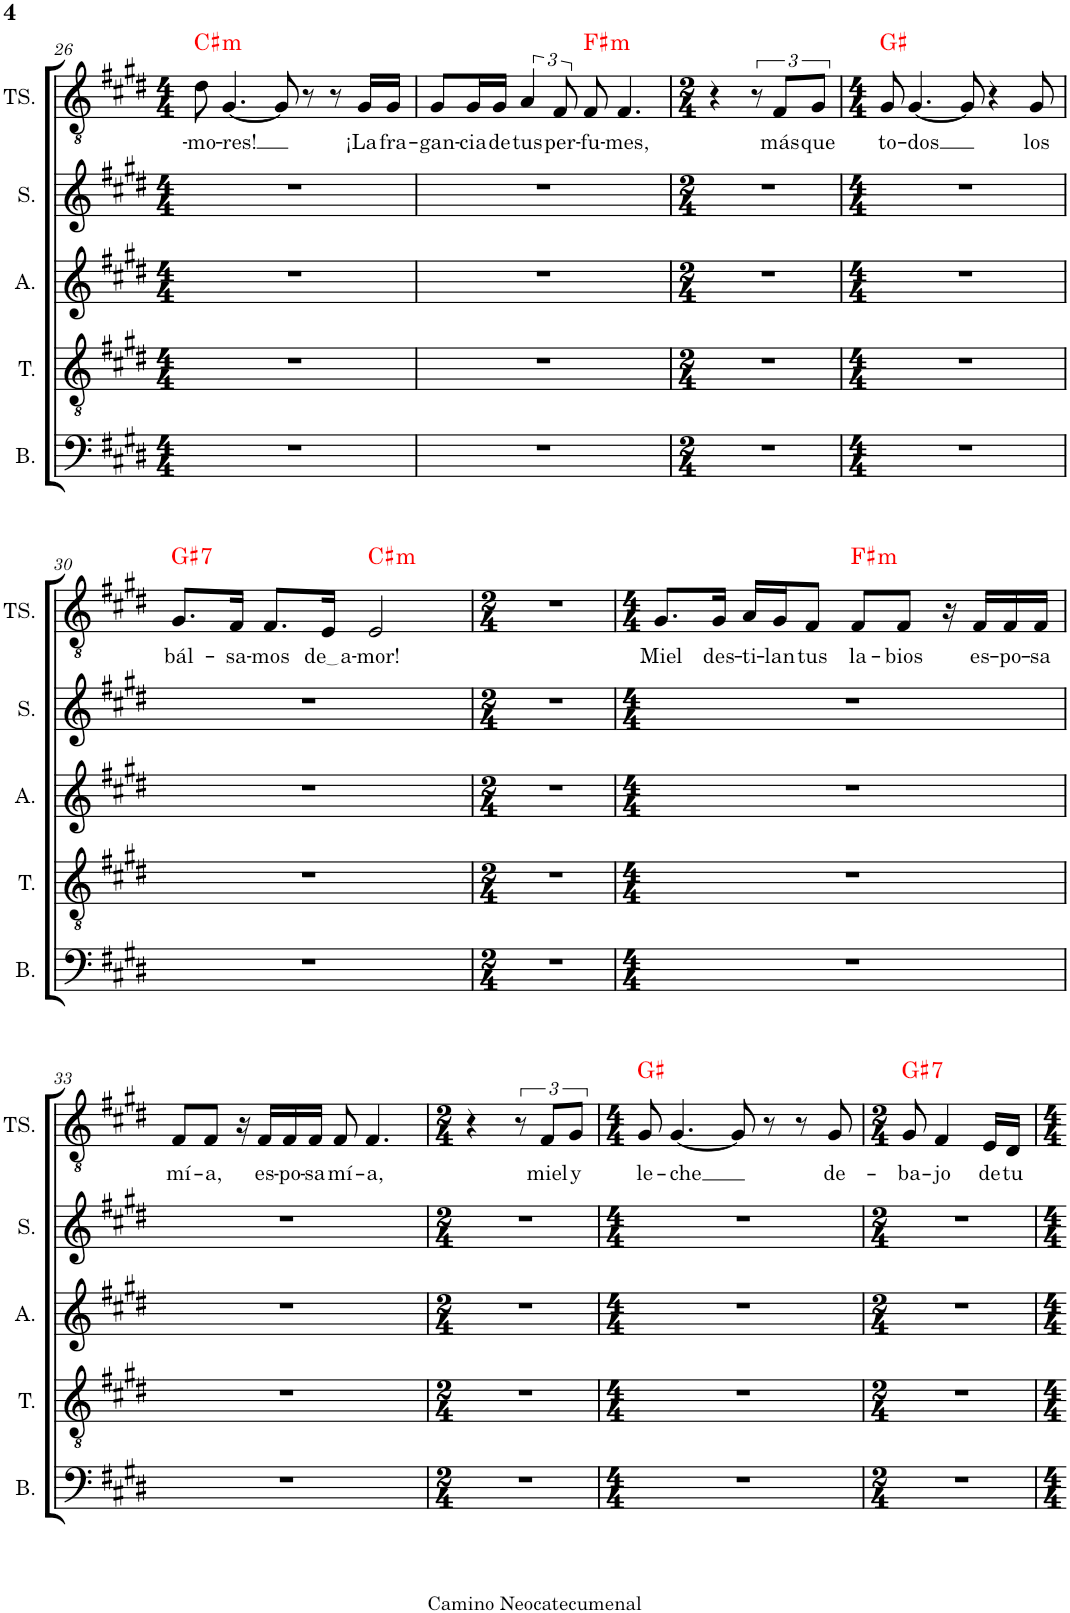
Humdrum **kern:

**kern	**kern	**kern	**kern	**kern	**kern	**text	**harte	**kern	**text	**harte
*part7	*part6	*part5	*part4	*part3	*part2	*part2	*part2	*part1	*part1	*part1
*staff7	*staff6	*staff5	*staff4	*staff3	*staff2	*staff2	*	*staff1	*staff1	*
*I"Guitarra clásica	*I"Bajo	*I"Tenor	*I"Alto	*I"Soprano	*I"Tenor	*	*	*I"Tenor Solista	*	*
*I'Guit.	*I'B.	*I'T.	*I'A.	*I'S.	*I'T.	*	*	*I'TS.	*	*
!!LO:PB:g=z
*clefGv2	*clefF4	*clefGv2	*clefG2	*clefG2	*clefGv2	*	*	*clefGv2	*	*
*k[f#c#g#d#]	*k[f#c#g#d#]	*k[f#c#g#d#]	*k[f#c#g#d#]	*k[f#c#g#d#]	*k[f#c#g#d#]	*	*	*k[f#c#g#d#]	*	*
*M4/4	*M4/4	*M4/4	*M4/4	*M4/4	*M4/4	*	*	*M4/4	*	*
=26	=26	=26	=26	=26	=26	=26	=26	=26	=26	=26
!	!	!	!	!	!	!	!LO:H:kt=m	!	!LO:LY:b	!LO:H:kt=m
8C#/ 8G#/ 8c#/ 8e/ 8g#/L	1r	1r	1r	1r	8d#	-mo-	C#:min	8d#\	-mo-	C#:min
!	!	!	!	!	!	!	!	!	!LO:LY:b	!
8C#/ 8G#/ 8c#/ 8e/ 8g#/J	.	.	.	.	[4.G#	-res!	.	[4.G#/	-res!	.
16C#/ 16G#/ 16c#/ 16e/ 16g#/LL	.	.	.	.	.	.	.	.	.	.
16C#/ 16G#/ 16c#/ 16e/ 16g#/J	.	.	.	.	.	.	.	.	.	.
16C#/ 16G#/ 16c#/ 16e/ 16g#/L	.	.	.	.	.	.	.	.	.	.
16C#/ 16G#/ 16c#/ 16e/ 16g#/JJ	.	.	.	.	.	.	.	.	.	.
8C#/ 8G#/ 8c#/ 8e/ 8g#/L	.	.	.	.	8G#]	.	.	8G#/]	.	.
8C#/ 8G#/ 8c#/ 8e/ 8g#/J	.	.	.	.	8r	.	.	8r	.	.
16C#/ 16G#/ 16c#/ 16e/ 16g#/LL	.	.	.	.	8r	.	.	8r	.	.
16C#/ 16G#/ 16c#/ 16e/ 16g#/J	.	.	.	.	.	.	.	.	.	.
!	!	!	!	!	!	!	!	!	!LO:LY:b	!
16C#/ 16G#/ 16c#/ 16e/ 16g#/L	.	.	.	.	16G#/LL	¡La	.	16G#/LL	¡La	.
!	!	!	!	!	!	!	!	!	!LO:LY:b	!
16C#/ 16G#/ 16c#/ 16e/ 16g#/JJ	.	.	.	.	16G#/JJ	fra-	.	16G#/JJ	fra-	.
=27	=27	=27	=27	=27	=27	=27	=27	=27	=27	=27
!	!	!	!	!	!	!	!	!	!LO:LY:b	!
8C#/ 8G#/ 8c#/ 8e/ 8g#/L	1r	1r	1r	1r	8G#/L	-gan-	.	8G#/L	-gan-	.
!	!	!	!	!	!	!	!	!	!LO:LY:b	!
8C#/ 8G#/ 8c#/ 8e/ 8g#/J	.	.	.	.	16G#/L	-cia	.	16G#/L	-cia	.
!	!	!	!	!	!	!	!	!	!LO:LY:b	!
.	.	.	.	.	16G#/JJ	de	.	16G#/JJ	de	.
*	*	*	*	*	*Xbrackettup	*	*	*	*	*
!	!	!	!	!	!	!	!	!	!LO:LY:b	!
16C#/ 16G#/ 16c#/ 16e/ 16g#/LL	.	.	.	.	6A	tus	.	6A/	tus	.
16C#/ 16G#/ 16c#/ 16e/ 16g#/J	.	.	.	.	.	.	.	.	.	.
16C#/ 16G#/ 16c#/ 16e/ 16g#/L	.	.	.	.	.	.	.	.	.	.
!	!	!	!	!	!	!	!	!	!LO:LY:b	!
.	.	.	.	.	12F#	per-	.	12F#/	per-	.
16C#/ 16G#/ 16c#/ 16e/ 16g#/JJ	.	.	.	.	.	.	.	.	.	.
!	!	!	!	!	!	!	!LO:H:kt=m	!	!LO:LY:b	!LO:H:kt=m
8F#\ 8c#\ 8f#\ 8a\L	.	.	.	.	8F#	-fu-	F#:min	8F#/	-fu-	F#:min
!	!	!	!	!	!	!	!	!	!LO:LY:b	!
8F#\ 8c#\ 8f#\ 8a\J	.	.	.	.	4.F#	-mes,	.	4.F#/	-mes,	.
16F#\ 16c#\ 16f#\ 16a\LL	.	.	.	.	.	.	.	.	.	.
16F#\ 16c#\ 16f#\ 16a\J	.	.	.	.	.	.	.	.	.	.
16F#\ 16c#\ 16f#\ 16a\L	.	.	.	.	.	.	.	.	.	.
16F#\ 16c#\ 16f#\ 16a\JJ	.	.	.	.	.	.	.	.	.	.
=28	=28	=28	=28	=28	=28	=28	=28	=28	=28	=28
*M2/4	*M2/4	*M2/4	*M2/4	*M2/4	*M2/4	*	*	*M2/4	*	*
8F#\ 8c#\ 8f#\ 8a\L	2r	2r	2r	2r	4r	.	.	4r	.	.
8F#\ 8c#\ 8f#\ 8a\J	.	.	.	.	.	.	.	.	.	.
16F#\ 16c#\ 16f#\ 16a\LL	.	.	.	.	12r	.	.	12r	.	.
16F#\ 16c#\ 16f#\ 16a\J	.	.	.	.	.	.	.	.	.	.
!	!	!	!	!	!	!	!	!	!LO:LY:b	!
.	.	.	.	.	12F#/L	más	.	12F#/L	más	.
16F#\ 16c#\ 16f#\ 16a\L	.	.	.	.	.	.	.	.	.	.
!	!	!	!	!	!	!	!	!	!LO:LY:b	!
.	.	.	.	.	12G#/J	que	.	12G#/J	que	.
16F#\ 16c#\ 16f#\ 16a\JJ	.	.	.	.	.	.	.	.	.	.
=29	=29	=29	=29	=29	=29	=29	=29	=29	=29	=29
*M4/4	*M4/4	*M4/4	*M4/4	*M4/4	*M4/4	*	*	*M4/4	*	*
!	!	!	!	!	!	!	!	!	!LO:LY:b	!
8GG#/ 8D#/ 8G#/ 8B#X/ 8d#/ 8g#/L	1r	1r	1r	1r	8G#	to-	G#:maj	8G#/	to-	G#:maj
!	!	!	!	!	!	!	!	!	!LO:LY:b	!
8GG#/ 8D#/ 8G#/ 8B#/ 8d#/ 8g#/J	.	.	.	.	[4.G#	-dos	.	[4.G#/	-dos	.
16GG#/ 16D#/ 16G#/ 16B#/ 16d#/ 16g#/LL	.	.	.	.	.	.	.	.	.	.
16GG#/ 16D#/ 16G#/ 16B#/ 16d#/ 16g#/J	.	.	.	.	.	.	.	.	.	.
16GG#/ 16D#/ 16G#/ 16B#/ 16d#/ 16g#/L	.	.	.	.	.	.	.	.	.	.
16GG#/ 16D#/ 16G#/ 16B#/ 16d#/ 16g#/JJ	.	.	.	.	.	.	.	.	.	.
8GG#/ 8D#/ 8G#/ 8B#/ 8d#/ 8g#/L	.	.	.	.	8G#]	.	.	8G#/]	.	.
8GG#/ 8D#/ 8G#/ 8B#/ 8d#/ 8g#/J	.	.	.	.	4r	.	.	4r	.	.
16GG#/ 16D#/ 16G#/ 16B#/ 16d#/ 16g#/LL	.	.	.	.	.	.	.	.	.	.
16GG#/ 16D#/ 16G#/ 16B#/ 16d#/ 16g#/J	.	.	.	.	.	.	.	.	.	.
!	!	!	!	!	!	!	!	!	!LO:LY:b	!
16GG#/ 16D#/ 16G#/ 16B#/ 16d#/ 16g#/L	.	.	.	.	8G#	los	.	8G#/	los	.
16GG#/ 16D#/ 16G#/ 16B#/ 16d#/ 16g#/JJ	.	.	.	.	.	.	.	.	.	.
!!LO:LB:g=z
=30	=30	=30	=30	=30	=30	=30	=30	=30	=30	=30
!	!	!	!	!	!	!	!LO:H:kt=7	!	!LO:LY:b	!LO:H:kt=7
8GG#/ 8D#/ 8F#/ 8B#X/ 8f#/ 8g#/L	1r	1r	1r	1r	8.G#/L	bál-	G#:7	8.G#/L	bál-	G#:7
8GG#/ 8D#/ 8F#/ 8B#/ 8f#/ 8g#/J	.	.	.	.	.	.	.	.	.	.
!	!	!	!	!	!	!	!	!	!LO:LY:b	!
.	.	.	.	.	16F#/Jk	-sa-	.	16F#/Jk	-sa-	.
!	!	!	!	!	!	!	!	!	!LO:LY:b	!
16GG#/ 16D#/ 16F#/ 16B#/ 16f#/ 16g#/LL	.	.	.	.	8.F#/L	-mos	.	8.F#/L	-mos	.
16GG#/ 16D#/ 16F#/ 16B#/ 16f#/ 16g#/J	.	.	.	.	.	.	.	.	.	.
16GG#/ 16D#/ 16F#/ 16B#/ 16f#/ 16g#/L	.	.	.	.	.	.	.	.	.	.
!	!	!	!	!	!	!	!	!	!LO:LY:b	!
16GG#/ 16D#/ 16F#/ 16B#/ 16f#/ 16g#/JJ	.	.	.	.	16E/Jk	de a	.	16E/Jk	de a	.
!	!	!	!	!	!	!	!LO:H:kt=m	!	!LO:LY:b	!LO:H:kt=m
8C#/ 8G#/ 8c#/ 8e/ 8g#/L	.	.	.	.	2E	-mor!	C#:min	2E/	-mor!	C#:min
8C#/ 8G#/ 8c#/ 8e/ 8g#/J	.	.	.	.	.	.	.	.	.	.
16C#/ 16G#/ 16c#/ 16e/ 16g#/LL	.	.	.	.	.	.	.	.	.	.
16C#/ 16G#/ 16c#/ 16e/ 16g#/J	.	.	.	.	.	.	.	.	.	.
16C#/ 16G#/ 16c#/ 16e/ 16g#/L	.	.	.	.	.	.	.	.	.	.
16C#/ 16G#/ 16c#/ 16e/ 16g#/JJ	.	.	.	.	.	.	.	.	.	.
=31	=31	=31	=31	=31	=31	=31	=31	=31	=31	=31
*M2/4	*M2/4	*M2/4	*M2/4	*M2/4	*M2/4	*	*	*M2/4	*	*
8C#/ 8G#/ 8c#/ 8e/ 8g#/L	2r	2r	2r	2r	2r	.	.	2r	.	.
8C#/ 8G#/ 8c#/ 8e/ 8g#/J	.	.	.	.	.	.	.	.	.	.
16C#/ 16G#/ 16c#/ 16e/ 16g#/LL	.	.	.	.	.	.	.	.	.	.
16C#/ 16G#/ 16c#/ 16e/ 16g#/J	.	.	.	.	.	.	.	.	.	.
16C#/ 16G#/ 16c#/ 16e/ 16g#/L	.	.	.	.	.	.	.	.	.	.
16C#/ 16G#/ 16c#/ 16e/ 16g#/JJ	.	.	.	.	.	.	.	.	.	.
=32	=32	=32	=32	=32	=32	=32	=32	=32	=32	=32
*M4/4	*M4/4	*M4/4	*M4/4	*M4/4	*M4/4	*	*	*M4/4	*	*
!	!	!	!	!	!	!	!	!	!LO:LY:b	!
8C#/ 8G#/ 8c#/ 8e/ 8g#/L	1r	1r	1r	1r	8.G#/L	Miel	.	8.G#/L	Miel	.
8C#/ 8G#/ 8c#/ 8e/ 8g#/J	.	.	.	.	.	.	.	.	.	.
!	!	!	!	!	!	!	!	!	!LO:LY:b	!
.	.	.	.	.	16G#/Jk	des-	.	16G#/Jk	des-	.
!	!	!	!	!	!	!	!	!	!LO:LY:b	!
16C#/ 16G#/ 16c#/ 16e/ 16g#/LL	.	.	.	.	16A/LL	-ti-	.	16A/LL	-ti-	.
!	!	!	!	!	!	!	!	!	!LO:LY:b	!
16C#/ 16G#/ 16c#/ 16e/ 16g#/J	.	.	.	.	16G#/J	-lan	.	16G#/J	-lan	.
!	!	!	!	!	!	!	!	!	!LO:LY:b	!
16C#/ 16G#/ 16c#/ 16e/ 16g#/L	.	.	.	.	8F#/J	tus	.	8F#/J	tus	.
16C#/ 16G#/ 16c#/ 16e/ 16g#/JJ	.	.	.	.	.	.	.	.	.	.
!	!	!	!	!	!	!	!LO:H:kt=m	!	!LO:LY:b	!LO:H:kt=m
8F#\ 8c#\ 8f#\ 8a\L	.	.	.	.	8F#/L	la-	F#:min	8F#/L	la-	F#:min
!	!	!	!	!	!	!	!	!	!LO:LY:b	!
8F#\ 8c#\ 8f#\ 8a\J	.	.	.	.	8F#/J	-bios	.	8F#/J	-bios	.
16F#\ 16c#\ 16f#\ 16a\LL	.	.	.	.	16r	.	.	16r	.	.
!	!	!	!	!	!	!	!	!	!LO:LY:b	!
16F#\ 16c#\ 16f#\ 16a\J	.	.	.	.	16F#/LL	es-	.	16F#/LL	es-	.
!	!	!	!	!	!	!	!	!	!LO:LY:b	!
16F#\ 16c#\ 16f#\ 16a\L	.	.	.	.	16F#/	-po-	.	16F#/	-po-	.
!	!	!	!	!	!	!	!	!	!LO:LY:b	!
16F#\ 16c#\ 16f#\ 16a\JJ	.	.	.	.	16F#/JJ	-sa	.	16F#/JJ	-sa	.
!!LO:LB:g=z
=33	=33	=33	=33	=33	=33	=33	=33	=33	=33	=33
!	!	!	!	!	!	!	!	!	!LO:LY:b	!
8F#\ 8c#\ 8f#\ 8a\L	1r	1r	1r	1r	8F#/L	mí-	.	8F#/L	mí-	.
!	!	!	!	!	!	!	!	!	!LO:LY:b	!
8F#\ 8c#\ 8f#\ 8a\J	.	.	.	.	8F#/J	-a,	.	8F#/J	-a,	.
16F#\ 16c#\ 16f#\ 16a\LL	.	.	.	.	16r	.	.	16r	.	.
!	!	!	!	!	!	!	!	!	!LO:LY:b	!
16F#\ 16c#\ 16f#\ 16a\J	.	.	.	.	16F#/LL	es-	.	16F#/LL	es-	.
!	!	!	!	!	!	!	!	!	!LO:LY:b	!
16F#\ 16c#\ 16f#\ 16a\L	.	.	.	.	16F#/	-po-	.	16F#/	-po-	.
!	!	!	!	!	!	!	!	!	!LO:LY:b	!
16F#\ 16c#\ 16f#\ 16a\JJ	.	.	.	.	16F#/JJ	-sa	.	16F#/JJ	-sa	.
!	!	!	!	!	!	!	!	!	!LO:LY:b	!
8F#\ 8c#\ 8f#\ 8a\L	.	.	.	.	8F#	mí-	.	8F#/	mí-	.
!	!	!	!	!	!	!	!	!	!LO:LY:b	!
8F#\ 8c#\ 8f#\ 8a\J	.	.	.	.	4.F#	-a,	.	4.F#/	-a,	.
16F#\ 16c#\ 16f#\ 16a\LL	.	.	.	.	.	.	.	.	.	.
16F#\ 16c#\ 16f#\ 16a\J	.	.	.	.	.	.	.	.	.	.
16F#\ 16c#\ 16f#\ 16a\L	.	.	.	.	.	.	.	.	.	.
16F#\ 16c#\ 16f#\ 16a\JJ	.	.	.	.	.	.	.	.	.	.
=34	=34	=34	=34	=34	=34	=34	=34	=34	=34	=34
*M2/4	*M2/4	*M2/4	*M2/4	*M2/4	*M2/4	*	*	*M2/4	*	*
8F#\ 8c#\ 8f#\ 8a\L	2r	2r	2r	2r	4r	.	.	4r	.	.
8F#\ 8c#\ 8f#\ 8a\J	.	.	.	.	.	.	.	.	.	.
16F#\ 16c#\ 16f#\ 16a\LL	.	.	.	.	12r	.	.	12r	.	.
16F#\ 16c#\ 16f#\ 16a\J	.	.	.	.	.	.	.	.	.	.
!	!	!	!	!	!	!	!	!	!LO:LY:b	!
.	.	.	.	.	12F#/L	miel	.	12F#/L	miel	.
16F#\ 16c#\ 16f#\ 16a\L	.	.	.	.	.	.	.	.	.	.
!	!	!	!	!	!	!	!	!	!LO:LY:b	!
.	.	.	.	.	12G#/J	y	.	12G#/J	y	.
16F#\ 16c#\ 16f#\ 16a\JJ	.	.	.	.	.	.	.	.	.	.
=35	=35	=35	=35	=35	=35	=35	=35	=35	=35	=35
*M4/4	*M4/4	*M4/4	*M4/4	*M4/4	*M4/4	*	*	*M4/4	*	*
!	!	!	!	!	!	!	!	!	!LO:LY:b	!
8GG#/ 8D#/ 8G#/ 8B#X/ 8d#/ 8g#/L	1r	1r	1r	1r	8G#	le-	G#:maj	8G#/	le-	G#:maj
!	!	!	!	!	!	!	!	!	!LO:LY:b	!
8GG#/ 8D#/ 8G#/ 8B#/ 8d#/ 8g#/J	.	.	.	.	[4.G#	-che	.	[4.G#/	-che	.
16GG#/ 16D#/ 16G#/ 16B#/ 16d#/ 16g#/LL	.	.	.	.	.	.	.	.	.	.
16GG#/ 16D#/ 16G#/ 16B#/ 16d#/ 16g#/J	.	.	.	.	.	.	.	.	.	.
16GG#/ 16D#/ 16G#/ 16B#/ 16d#/ 16g#/L	.	.	.	.	.	.	.	.	.	.
16GG#/ 16D#/ 16G#/ 16B#/ 16d#/ 16g#/JJ	.	.	.	.	.	.	.	.	.	.
8GG#/ 8D#/ 8G#/ 8B#/ 8d#/ 8g#/L	.	.	.	.	8G#]	.	.	8G#/]	.	.
8GG#/ 8D#/ 8G#/ 8B#/ 8d#/ 8g#/J	.	.	.	.	8r	.	.	8r	.	.
16GG#/ 16D#/ 16G#/ 16B#/ 16d#/ 16g#/LL	.	.	.	.	8r	.	.	8r	.	.
16GG#/ 16D#/ 16G#/ 16B#/ 16d#/ 16g#/J	.	.	.	.	.	.	.	.	.	.
!	!	!	!	!	!	!	!	!	!LO:LY:b	!
16GG#/ 16D#/ 16G#/ 16B#/ 16d#/ 16g#/L	.	.	.	.	8G#	de-	.	8G#/	de-	.
16GG#/ 16D#/ 16G#/ 16B#/ 16d#/ 16g#/JJ	.	.	.	.	.	.	.	.	.	.
=36	=36	=36	=36	=36	=36	=36	=36	=36	=36	=36
*M2/4	*M2/4	*M2/4	*M2/4	*M2/4	*M2/4	*	*	*M2/4	*	*
!	!	!	!	!	!	!	!LO:H:kt=7	!	!LO:LY:b	!LO:H:kt=7
8GG#/ 8D#/ 8G#/ 8B#X/ 8d#/ 8g#/L	2r	2r	2r	2r	8G#	-ba-	G#:7	8G#/	-ba-	G#:7
!	!	!	!	!	!	!	!	!	!LO:LY:b	!
8GG#/ 8D#/ 8G#/ 8B#/ 8d#/ 8g#/J	.	.	.	.	4F#	-jo	.	4F#/	-jo	.
16GG#/ 16D#/ 16G#/ 16B#/ 16d#/ 16g#/LL	.	.	.	.	.	.	.	.	.	.
16GG#/ 16D#/ 16G#/ 16B#/ 16d#/ 16g#/J	.	.	.	.	.	.	.	.	.	.
!	!	!	!	!	!	!	!	!	!LO:LY:b	!
16GG#/ 16D#/ 16G#/ 16B#/ 16d#/ 16g#/L	.	.	.	.	16E/LL	de	.	16E/LL	de	.
!	!	!	!	!	!	!	!	!	!LO:LY:b	!
16GG#/ 16D#/ 16G#/ 16B#/ 16d#/ 16g#/JJ	.	.	.	.	16D#/JJ	tu	.	16D#/JJ	tu	.
=	=	=	=	=	=	=	=	=	=	=
*-	*-	*-	*-	*-	*-	*-	*-	*-	*-	*-
